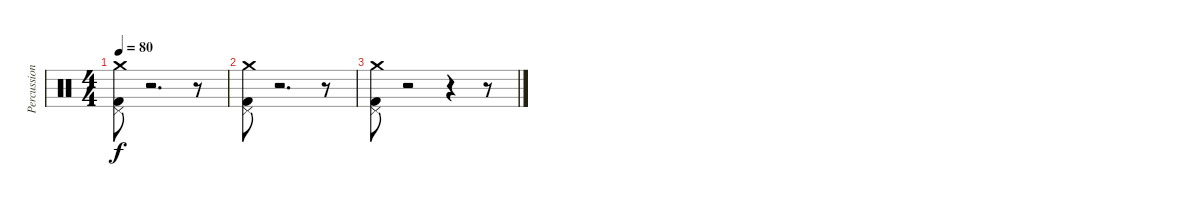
\track ("Percussion" "Percussion") {instrument percussion}
\staff {score}
\articulation defaults
\ts (4 4)
\tempo 80
\clef neutral
\ks c
("Kick (hit) 2" "Pedal Hi-Hat (hit)" "Crash medium (hit)").8{dy f} r.2{d} r.8 |
("Kick (hit) 2" "Pedal Hi-Hat (hit)" "Crash medium (hit)").8 r.2{d} r.8 |
("Kick (hit) 2" "Pedal Hi-Hat (hit)" "Crash medium (hit)").8 r.2 r.4 r.8
